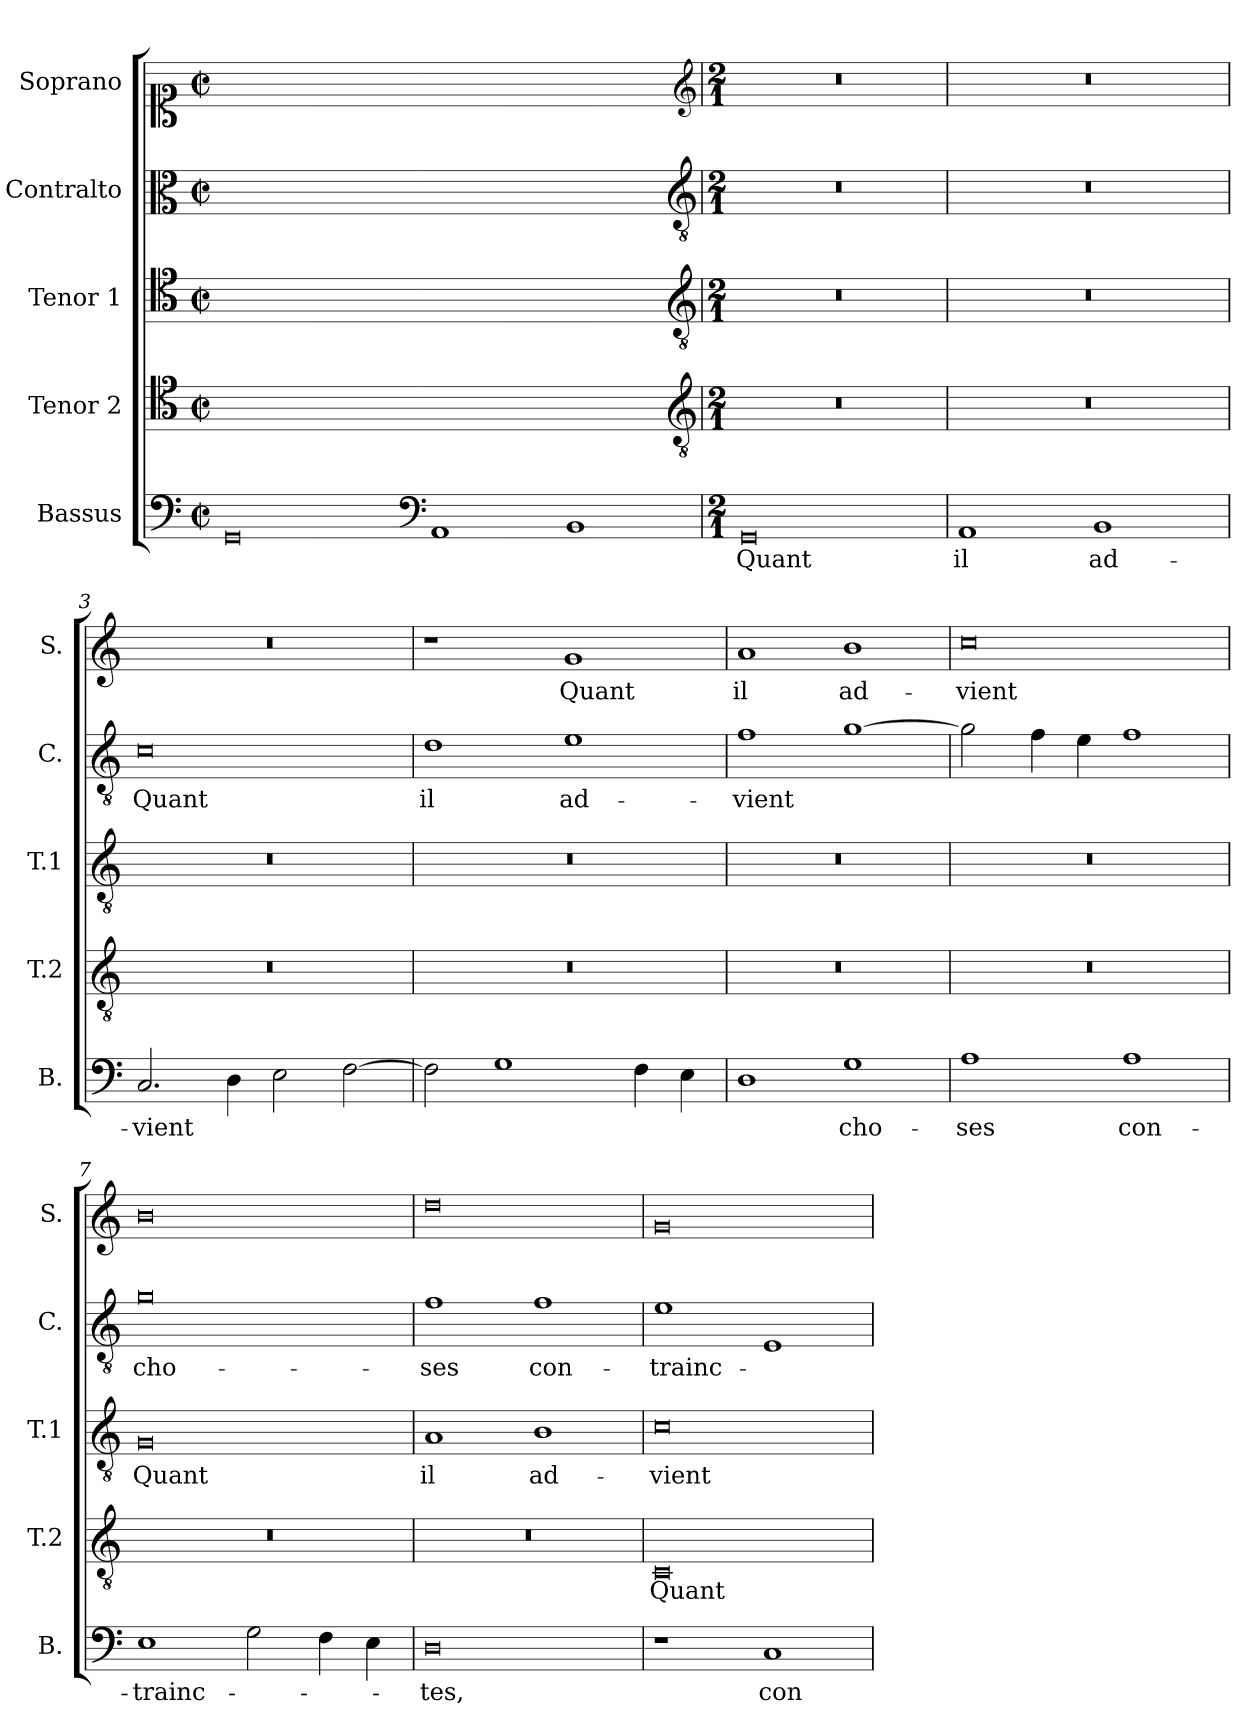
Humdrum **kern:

**kern	**text	**kern	**text	**kern	**text	**kern	**text	**kern	**text
*part5	*part5	*part4	*part4	*part3	*part3	*part2	*part2	*part1	*part1
*staff5	*staff5	*staff4	*staff4	*staff3	*staff3	*staff2	*staff2	*staff1	*staff1
*I"Bassus	*	*I"Tenor 2	*	*I"Tenor 1	*	*I"Contralto	*	*I"Soprano	*
*I'B.	*	*I'T.2	*	*I'T.1	*	*I'C.	*	*I'S.	*
*clefF4	*	*clefC4	*	*clefC4	*	*clefC3	*	*clefC1	*
*k[]	*	*k[]	*	*k[]	*	*k[]	*	*k[]	*
*M4/1	*	*M4/1	*	*M4/1	*	*M4/1	*	*M4/1	*
*met(c|)	*	*met(c|)	*	*met(c|)	*	*met(c|)	*	*met(c|)	*
=	=	=	=	=	=	=	=	=	=
0GG	.	00ryy	.	00ryy	.	00ryy	.	00ryy	.
*clefF4	*	*clefGv2	*	*clefGv2	*	*clefGv2	*	*clefG2	*
1AA	.	.	.	.	.	.	.	.	.
1BB	.	.	.	.	.	.	.	.	.
=1	=1	=1	=1	=1	=1	=1	=1	=1	=1
*M2/1	*	*M2/1	*	*M2/1	*	*M2/1	*	*M2/1	*
!	!LO:LY:b	!	!	!	!	!	!	!	!
0GG	Quant	0r	.	0r	.	0r	.	0r	.
=2	=2	=2	=2	=2	=2	=2	=2	=2	=2
!	!LO:LY:b	!	!	!	!	!	!	!	!
1AA	il	0r	.	0r	.	0r	.	0r	.
!	!LO:LY:b	!	!	!	!	!	!	!	!
1BB	ad-	.	.	.	.	.	.	.	.
=3	=3	=3	=3	=3	=3	=3	=3	=3	=3
!	!LO:LY:b	!	!	!	!	!	!LO:LY:b	!	!
2.C/	-vient	0r	.	0r	.	0c	Quant	0r	.
4D\	.	.	.	.	.	.	.	.	.
2E\	.	.	.	.	.	.	.	.	.
[2F\	.	.	.	.	.	.	.	.	.
=4	=4	=4	=4	=4	=4	=4	=4	=4	=4
!	!	!	!	!	!	!	!LO:LY:b	!	!
2F\]	.	0r	.	0r	.	1d	il	1r	.
1G	.	.	.	.	.	.	.	.	.
!	!	!	!	!	!	!	!LO:LY:b	!	!LO:LY:b
.	.	.	.	.	.	1e	ad-	1g	Quant
4F\	.	.	.	.	.	.	.	.	.
4E\	.	.	.	.	.	.	.	.	.
!!LO:LB:g=z
=5	=5	=5	=5	=5	=5	=5	=5	=5	=5
!	!	!	!	!	!	!	!LO:LY:b	!	!LO:LY:b
1D	.	0r	.	0r	.	1f	-vient	1a	il
!	!LO:LY:b	!	!	!	!	!	!	!	!LO:LY:b
1G	cho-	.	.	.	.	[1g	.	1b	ad-
=6	=6	=6	=6	=6	=6	=6	=6	=6	=6
!	!LO:LY:b	!	!	!	!	!	!	!	!LO:LY:b
1A	-ses	0r	.	0r	.	2g\]	.	0cc	-vient
.	.	.	.	.	.	4f\	.	.	.
.	.	.	.	.	.	4e\	.	.	.
!	!LO:LY:b	!	!	!	!	!	!	!	!
1A	con-	.	.	.	.	1f	.	.	.
=7	=7	=7	=7	=7	=7	=7	=7	=7	=7
!	!LO:LY:b	!	!	!	!LO:LY:b	!	!LO:LY:b	!	!
1E	-trainc-	0r	.	0G	Quant	0g	cho-	0b	.
2G\	.	.	.	.	.	.	.	.	.
4F\	.	.	.	.	.	.	.	.	.
4E\	.	.	.	.	.	.	.	.	.
=8	=8	=8	=8	=8	=8	=8	=8	=8	=8
!	!LO:LY:b	!	!	!	!LO:LY:b	!	!LO:LY:b	!	!
0D	-tes,	0r	.	1A	il	1f	-ses	0dd	.
!	!	!	!	!	!LO:LY:b	!	!LO:LY:b	!	!
.	.	.	.	1B	ad-	1f	con-	.	.
=9	=9	=9	=9	=9	=9	=9	=9	=9	=9
!	!	!	!LO:LY:b	!	!LO:LY:b	!	!LO:LY:b	!	!
1r	.	0C	Quant	0c	-vient	1e	-trainc-	0g	.
!	!LO:LY:b	!	!	!	!	!	!	!	!
1C	con-	.	.	.	.	1E	.	.	.
=	=	=	=	=	=	=	=	=	=
*-	*-	*-	*-	*-	*-	*-	*-	*-	*-
